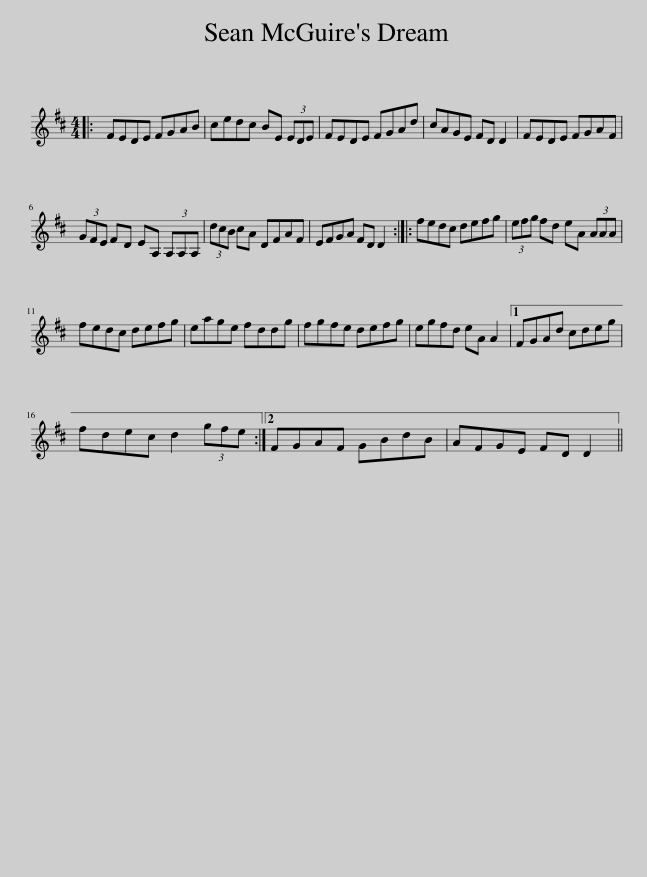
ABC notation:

X:1
L:1/8
M:4/4
I:linebreak $
K:D
V:1 treble
V:1
|: FEDE FGAB | cedc BE (3EDE | FEDE FGAd | cAGE FD D2 | FEDE FGAF |$ %5
 (3GFE FD EA, (3A,A,A, | (3dcB cA DFAF | EFGA FD D2 :: fedc defg | (3efg fd eA (3AAA |$ %10
 fedc defg | eage fddg | fgfe defg | egfd eA A2 |1 FGAd cdeg |$ %15
 fdec d2 (3gfe :|2 FGAF GBdB | AFGE FD D2 || %18
